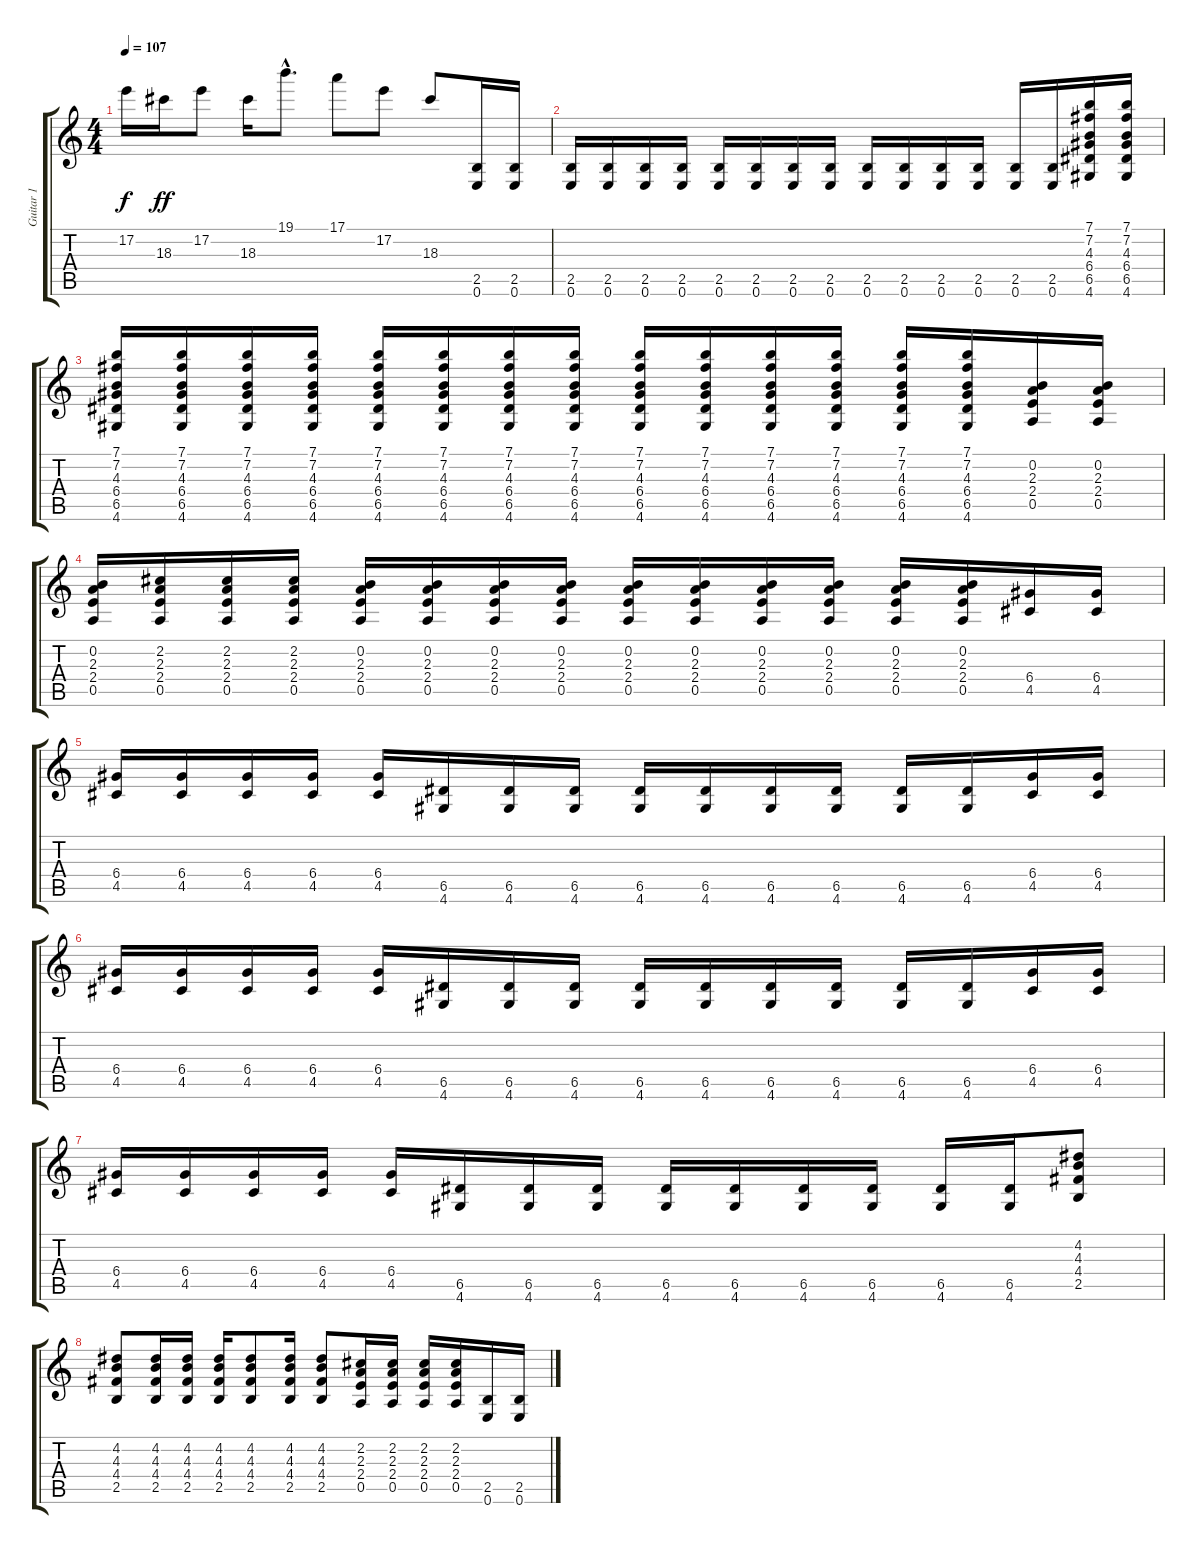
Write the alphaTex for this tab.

\track ("Guitar 1" "Guitar 1") {instrument electricguitarclean}
\staff {score tabs}
\tuning (E4 B3 G3 D3 A2 E2) {hide}
\ts (4 4)
\tempo 107
\clef g2
\ks c
17.2{t}.16{dy f} 18.3.16{dy ff} 17.2.8 18.3.16 19.1{hac}.8{d} 17.1.8 17.2.8 18.3.8 (2.5 0.6).16 (2.5 0.6).16 |
(2.5 0.6).16 (2.5 0.6).16 (2.5 0.6).16 (2.5 0.6).16 (2.5 0.6).16 (2.5 0.6).16 (2.5 0.6).16 (2.5 0.6).16 (2.5 0.6).16 (2.5 0.6).16 (2.5 0.6).16 (2.5 0.6).16 (2.5 0.6).16 (2.5 0.6).16 (7.1 7.2 4.3 6.4 6.5 4.6).16 (7.1 7.2 4.3 6.4 6.5 4.6).16 |
(7.1 7.2 4.3 6.4 6.5 4.6).16 (7.1 7.2 4.3 6.4 6.5 4.6).16 (7.1 7.2 4.3 6.4 6.5 4.6).16 (7.1 7.2 4.3 6.4 6.5 4.6).16 (7.1 7.2 4.3 6.4 6.5 4.6).16 (7.1 7.2 4.3 6.4 6.5 4.6).16 (7.1 7.2 4.3 6.4 6.5 4.6).16 (7.1 7.2 4.3 6.4 6.5 4.6).16 (7.1 7.2 4.3 6.4 6.5 4.6).16 (7.1 7.2 4.3 6.4 6.5 4.6).16 (7.1 7.2 4.3 6.4 6.5 4.6).16 (7.1 7.2 4.3 6.4 6.5 4.6).16 (7.1 7.2 4.3 6.4 6.5 4.6).16 (7.1 7.2 4.3 6.4 6.5 4.6).16 (0.2 2.3 2.4 0.5).16 (0.2 2.3 2.4 0.5).16 |
(0.2 2.3 2.4 0.5).16 (2.2 2.3 2.4 0.5).16 (2.2 2.3 2.4 0.5).16 (2.2 2.3 2.4 0.5).16 (0.2 2.3 2.4 0.5).16 (0.2 2.3 2.4 0.5).16 (0.2 2.3 2.4 0.5).16 (0.2 2.3 2.4 0.5).16 (0.2 2.3 2.4 0.5).16 (0.2 2.3 2.4 0.5).16 (0.2 2.3 2.4 0.5).16 (0.2 2.3 2.4 0.5).16 (0.2 2.3 2.4 0.5).16 (0.2 2.3 2.4 0.5).16 (6.4 4.5).16 (6.4 4.5).16 |
(6.4 4.5).16 (6.4 4.5).16 (6.4 4.5).16 (6.4 4.5).16 (6.4 4.5).16 (6.5 4.6).16 (6.5 4.6).16 (6.5 4.6).16 (6.5 4.6).16 (6.5 4.6).16 (6.5 4.6).16 (6.5 4.6).16 (6.5 4.6).16 (6.5 4.6).16 (6.4 4.5).16 (6.4 4.5).16 |
(6.4 4.5).16 (6.4 4.5).16 (6.4 4.5).16 (6.4 4.5).16 (6.4 4.5).16 (6.5 4.6).16 (6.5 4.6).16 (6.5 4.6).16 (6.5 4.6).16 (6.5 4.6).16 (6.5 4.6).16 (6.5 4.6).16 (6.5 4.6).16 (6.5 4.6).16 (6.4 4.5).16 (6.4 4.5).16 |
(6.4 4.5).16 (6.4 4.5).16 (6.4 4.5).16 (6.4 4.5).16 (6.4 4.5).16 (6.5 4.6).16 (6.5 4.6).16 (6.5 4.6).16 (6.5 4.6).16 (6.5 4.6).16 (6.5 4.6).16 (6.5 4.6).16 (6.5 4.6).16 (6.5 4.6).16 (4.2 4.3 4.4 2.5).8 |
(4.2 4.3 4.4 2.5).8 (4.2 4.3 4.4 2.5).16 (4.2 4.3 4.4 2.5).16 (4.2 4.3 4.4 2.5).16 (4.2 4.3 4.4 2.5).8 (4.2 4.3 4.4 2.5).16 (4.2 4.3 4.4 2.5).8 (2.2 2.3 2.4 0.5).16 (2.2 2.3 2.4 0.5).16 (2.2 2.3 2.4 0.5).16 (2.2 2.3 2.4 0.5).16 (2.5 0.6).16 (2.5 0.6).16
